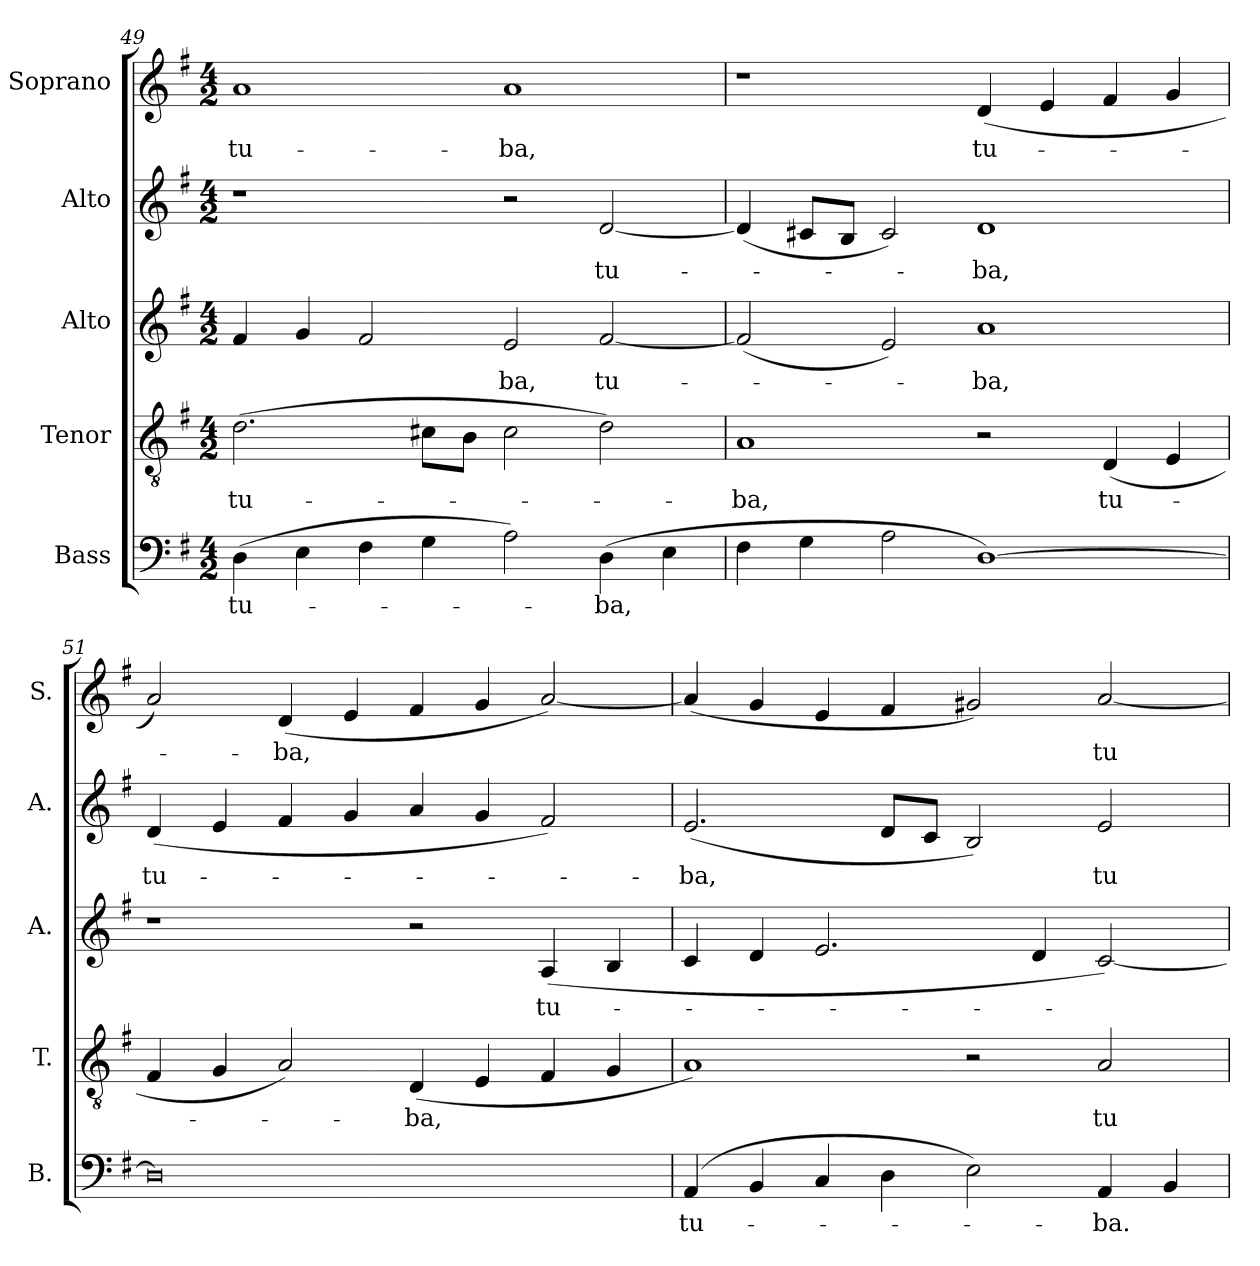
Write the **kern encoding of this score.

**kern	**text	**kern	**text	**kern	**text	**kern	**text	**kern	**text
*part5	*part5	*part4	*part4	*part3	*part3	*part2	*part2	*part1	*part1
*staff5	*staff5	*staff4	*staff4	*staff3	*staff3	*staff2	*staff2	*staff1	*staff1
*I"Bass	*	*I"Tenor	*	*I"Alto	*	*I"Alto	*	*I"Soprano	*
*I'B.	*	*I'T.	*	*I'A.	*	*I'A.	*	*I'S.	*
*clefF4	*	*clefGv2	*	*clefG2	*	*clefG2	*	*clefG2	*
*	*	*ITrd7c12	*	*	*	*	*	*	*
*k[f#]	*	*k[f#]	*	*k[f#]	*	*k[f#]	*	*k[f#]	*
*G:	*	*G:	*	*G:	*	*G:	*	*G:	*
*M4/2	*	*M4/2	*	*M4/2	*	*M4/2	*	*M4/2	*
=49	=49	=49	=49	=49	=49	=49	=49	=49	=49
!	!LO:LY:b:color=#000000	!	!	!	!	!	!	!	!
!	!	!	!LO:LY:b:color=#000000	!	!	!	!	!	!
!	!	!	!	!	!LO:LY:b:color=#000000	!	!	!	!
!	!	!	!	!	!	!	!	!	!LO:LY:b:color=#000000
(4Di\	tu-	(2.Di\	tu-	4f#i/	--	1r	.	1ai	tu-
4Ei\	.	.	.	4gi/	.	.	.	.	.
4F#i\	.	.	.	2f#i/	.	.	.	.	.
4Gi\	.	8C#Xi\L	.	.	.	.	.	.	.
.	.	8BBi\J	.	.	.	.	.	.	.
!	!	!	!	!	!LO:LY:b:color=#000000	!	!	!	!
!	!	!	!	!	!	!	!	!	!LO:LY:b:color=#000000
2Ai\)	.	2C#i\	.	2ei/	-ba,	2r	.	1ai	-ba,
!	!LO:LY:b:color=#000000	!	!	!	!	!	!	!	!
!	!	!	!	!	!LO:LY:b:color=#000000	!	!	!	!
!	!	!	!	!	!	!	!LO:LY:b:color=#000000	!	!
(4Di\	-ba,	2Di\)	.	[2f#i/	tu-	[2di/	tu-	.	.
4Ei\	.	.	.	.	.	.	.	.	.
=50	=50	=50	=50	=50	=50	=50	=50	=50	=50
!	!	!	!LO:LY:b:color=#000000	!	!	!	!	!	!
4F#i\	.	1AAi	-ba,	(2f#i/]	.	(4di/]	.	1r	.
4Gi\	.	.	.	.	.	8c#Xi/L	.	.	.
.	.	.	.	.	.	8Bi/J	.	.	.
2Ai\	.	.	.	2ei/)	.	2c#i/)	.	.	.
!	!	!	!	!	!LO:LY:b:color=#000000	!	!	!	!
!	!	!	!	!	!	!	!LO:LY:b:color=#000000	!	!
!	!	!	!	!	!	!	!	!	!LO:LY:b:color=#000000
[1Di)	.	2r	.	1ai	-ba,	1di	-ba,	(4di/	tu-
.	.	.	.	.	.	.	.	4ei/	.
!	!	!	!LO:LY:b:color=#000000	!	!	!	!	!	!
.	.	(4DDi/	tu-	.	.	.	.	4f#i/	.
.	.	4EEi/	.	.	.	.	.	4gi/	.
=51	=51	=51	=51	=51	=51	=51	=51	=51	=51
!	!	!	!	!	!	!	!LO:LY:b:color=#000000	!	!
0Di]	.	4FF#i/	.	1r	.	(4di/	tu-	2ai/)	.
.	.	4GGi/	.	.	.	4ei/	.	.	.
!	!	!	!	!	!	!	!	!	!LO:LY:b:color=#000000
.	.	2AAi/)	.	.	.	4f#i/	.	(4di/	-ba,
.	.	.	.	.	.	4gi/	.	4ei/	.
!	!	!	!LO:LY:b:color=#000000	!	!	!	!	!	!
.	.	(4DDi/	-ba,	2r	.	4ai/	.	4f#i/	.
.	.	4EEi/	.	.	.	4gi/	.	4gi/	.
!	!	!	!	!	!LO:LY:b:color=#000000	!	!	!	!
.	.	4FF#i/	.	(4Ai/	tu-	2f#i/)	.	[2ai/)	.
.	.	4GGi/	.	4Bi/	.	.	.	.	.
!!LO:LB:g=z
=52	=52	=52	=52	=52	=52	=52	=52	=52	=52
!	!LO:LY:b:color=#000000	!	!	!	!	!	!	!	!
!	!	!	!	!	!	!	!LO:LY:b:color=#000000	!	!
(4AAi/	tu-	1AAi)	.	4ci/	.	(2.ei/	-ba,	(4ai/]	.
4BBi/	.	.	.	4di/	.	.	.	4gi/	.
4Ci/	.	.	.	2.ei/	.	.	.	4ei/	.
4Di\	.	.	.	.	.	8di/L	.	4f#i/	.
.	.	.	.	.	.	8ci/J	.	.	.
2Ei\)	.	2r	.	.	.	2Bi/)	.	2g#Xi/)	.
.	.	.	.	4di/	.	.	.	.	.
!	!LO:LY:b:color=#000000	!	!	!	!	!	!	!	!
!	!	!	!LO:LY:b:color=#000000	!	!	!	!	!	!
!	!	!	!	!	!	!	!LO:LY:b:color=#000000	!	!
!	!	!	!	!	!	!	!	!	!LO:LY:b:color=#000000
4AAi/	-ba.	2AAi/	tu-	[2ci/)	.	2ei/	tu-	[2ai/	tu-
4BBi/	.	.	.	.	.	.	.	.	.
=	=	=	=	=	=	=	=	=	=
*-	*-	*-	*-	*-	*-	*-	*-	*-	*-
